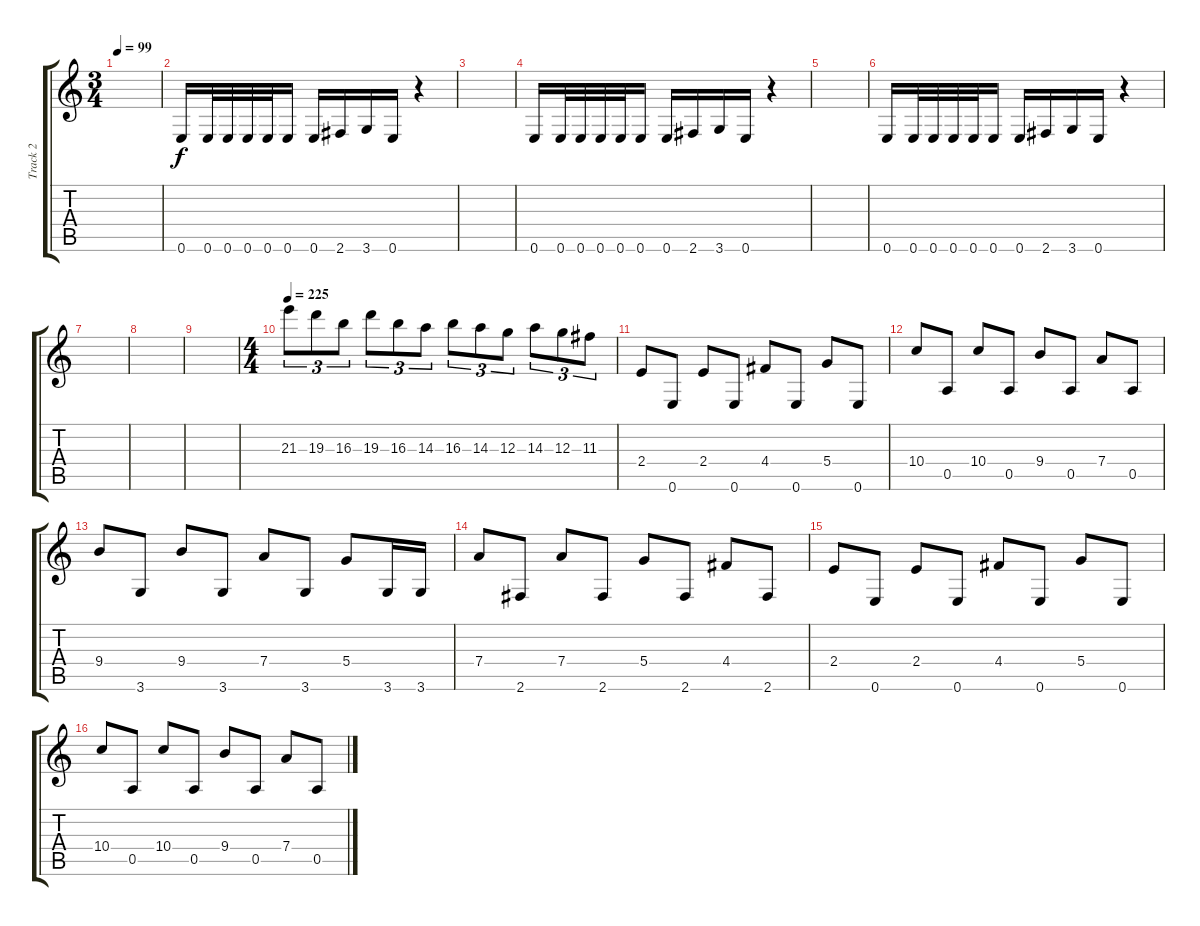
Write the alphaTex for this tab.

\track ("Track 2" "Track 2") {instrument distortionguitar}
\staff {score tabs}
\tuning (E4 B3 G3 D3 A2 E2) {hide}
\ts (3 4)
\tempo 99
\clef g2
\ks c
|
0.6.16 0.6.32 0.6.32 0.6.32 0.6.32 0.6.16 0.6.16 2.6.16 3.6.16 0.6.16 r.4 |
|
0.6.16 0.6.32 0.6.32 0.6.32 0.6.32 0.6.16 0.6.16 2.6.16 3.6.16 0.6.16 r.4 |
|
0.6.16 0.6.32 0.6.32 0.6.32 0.6.32 0.6.16 0.6.16 2.6.16 3.6.16 0.6.16 r.4 |
|
|
|
\ts (4 4)
\tempo 225
21.3.8{tu (3 2)} 19.3.8{tu (3 2)} 16.3.8{tu (3 2)} 19.3.8{tu (3 2)} 16.3.8{tu (3 2)} 14.3.8{tu (3 2)} 16.3.8{tu (3 2)} 14.3.8{tu (3 2)} 12.3.8{tu (3 2)} 14.3.8{tu (3 2)} 12.3.8{tu (3 2)} 11.3.8{tu (3 2)} |
2.4.8 0.6.8 2.4.8 0.6.8 4.4.8 0.6.8 5.4.8 0.6.8 |
10.4.8 0.5.8 10.4.8 0.5.8 9.4.8 0.5.8 7.4.8 0.5.8 |
9.4.8 3.6.8 9.4.8 3.6.8 7.4.8 3.6.8 5.4.8 3.6.16 3.6.16 |
7.4.8 2.6.8 7.4.8 2.6.8 5.4.8 2.6.8 4.4.8 2.6.8 |
2.4.8 0.6.8 2.4.8 0.6.8 4.4.8 0.6.8 5.4.8 0.6.8 |
10.4.8 0.5.8 10.4.8 0.5.8 9.4.8 0.5.8 7.4.8 0.5.8
